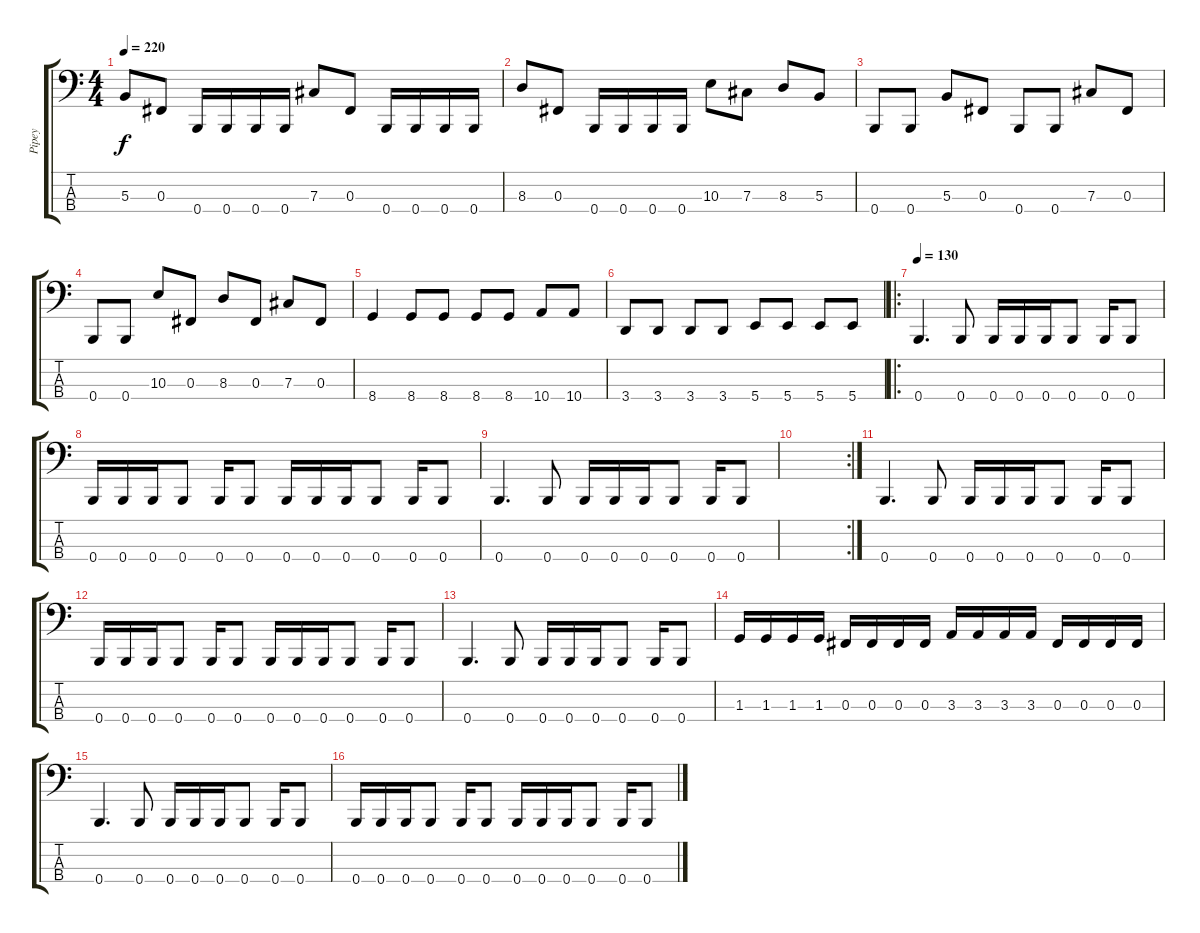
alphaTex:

\track ("Pipey" "Pipey") {instrument electricbasspick}
\staff {score tabs}
\tuning (E2 B1 Gb1 B0) {hide}
\ts (4 4)
\tempo 220
\clef f4
\ks c
5.3.8{dy f} 0.3.8 0.4.16 0.4.16 0.4.16 0.4.16 7.3.8 0.3.8 0.4.16 0.4.16 0.4.16 0.4.16 |
8.3.8 0.3.8 0.4.16 0.4.16 0.4.16 0.4.16 10.3.8 7.3.8 8.3.8 5.3.8 |
0.4.8 0.4.8 5.3.8 0.3.8 0.4.8 0.4.8 7.3.8 0.3.8 |
0.4.8 0.4.8 10.3.8 0.3.8 8.3.8 0.3.8 7.3.8 0.3.8 |
8.4.4 8.4.8 8.4.8 8.4.8 8.4.8 10.4.8 10.4.8 |
3.4.8 3.4.8 3.4.8 3.4.8 5.4.8 5.4.8 5.4.8 5.4.8 |
\ro
\tempo 130
0.4.4{d} 0.4.8 0.4.16 0.4.16 0.4.16 0.4.8 0.4.16 0.4.8 |
0.4.16 0.4.16 0.4.16 0.4.8 0.4.16 0.4.8 0.4.16 0.4.16 0.4.16 0.4.8 0.4.16 0.4.8 |
0.4.4{d} 0.4.8 0.4.16 0.4.16 0.4.16 0.4.8 0.4.16 0.4.8 |
\rc 2
|
0.4.4{d} 0.4.8 0.4.16 0.4.16 0.4.16 0.4.8 0.4.16 0.4.8 |
0.4.16 0.4.16 0.4.16 0.4.8 0.4.16 0.4.8 0.4.16 0.4.16 0.4.16 0.4.8 0.4.16 0.4.8 |
0.4.4{d} 0.4.8 0.4.16 0.4.16 0.4.16 0.4.8 0.4.16 0.4.8 |
1.3.16 1.3.16 1.3.16 1.3.16 0.3.16 0.3.16 0.3.16 0.3.16 3.3.16 3.3.16 3.3.16 3.3.16 0.3.16 0.3.16 0.3.16 0.3.16 |
0.4.4{d} 0.4.8 0.4.16 0.4.16 0.4.16 0.4.8 0.4.16 0.4.8 |
0.4.16 0.4.16 0.4.16 0.4.8 0.4.16 0.4.8 0.4.16 0.4.16 0.4.16 0.4.8 0.4.16 0.4.8
